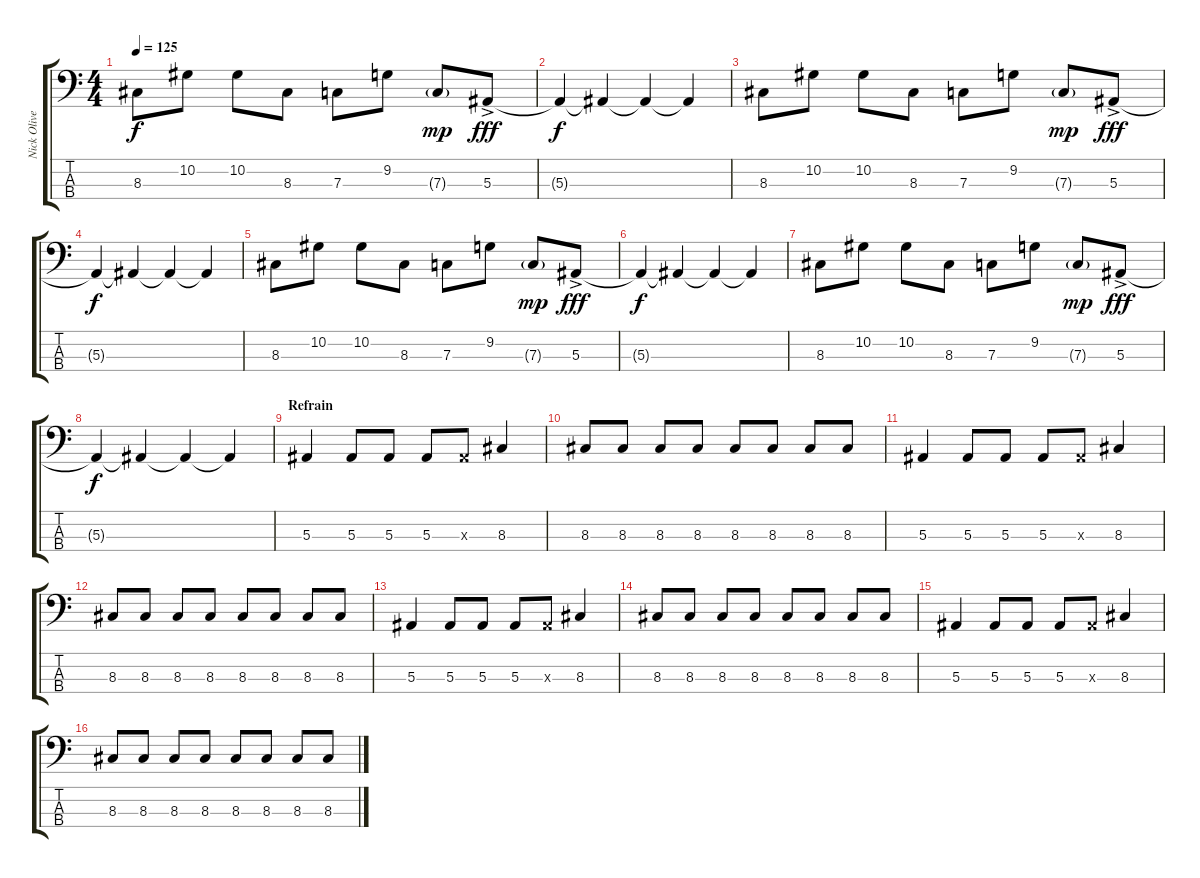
\track ("Nick Oliveri (bass)" "Nick Olive") {instrument electricbassfinger}
\staff {score tabs}
\tuning (Eb2 Bb1 F1 C1) {hide}
\ts (4 4)
\tempo 125
\clef f4
\ks c
8.3.8{dy f} 10.2.8 10.2.8 8.3.8 7.3.8 9.2.8 7.3{g}.8{dy mp} 5.3{ac}.8{dy fff} |
5.3{t}.4{dy f} 5.3{t}.4 5.3{t}.4 5.3{t}.4 |
8.3.8 10.2.8 10.2.8 8.3.8 7.3.8 9.2.8 7.3{g}.8{dy mp} 5.3{ac}.8{dy fff} |
5.3{t}.4{dy f} 5.3{t}.4 5.3{t}.4 5.3{t}.4 |
8.3.8 10.2.8 10.2.8 8.3.8 7.3.8 9.2.8 7.3{g}.8{dy mp} 5.3{ac}.8{dy fff} |
5.3{t}.4{dy f} 5.3{t}.4 5.3{t}.4 5.3{t}.4 |
8.3.8 10.2.8 10.2.8 8.3.8 7.3.8 9.2.8 7.3{g}.8{dy mp} 5.3{ac}.8{dy fff} |
5.3{t}.4{dy f} 5.3{t}.4 5.3{t}.4 5.3{t}.4 |
\section ("" "Refrain")
5.3.4{volume 10} 5.3.8 5.3.8 5.3.8 5.3{x}.8 8.3.4 |
8.3.8 8.3.8 8.3.8 8.3.8 8.3.8 8.3.8 8.3.8 8.3.8 |
5.3.4 5.3.8 5.3.8 5.3.8 5.3{x}.8 8.3.4 |
8.3.8 8.3.8 8.3.8 8.3.8 8.3.8 8.3.8 8.3.8 8.3.8 |
5.3.4 5.3.8 5.3.8 5.3.8 5.3{x}.8 8.3.4 |
8.3.8 8.3.8 8.3.8 8.3.8 8.3.8 8.3.8 8.3.8 8.3.8 |
5.3.4 5.3.8 5.3.8 5.3.8 5.3{x}.8 8.3.4 |
8.3.8 8.3.8 8.3.8 8.3.8 8.3.8 8.3.8 8.3.8 8.3.8
